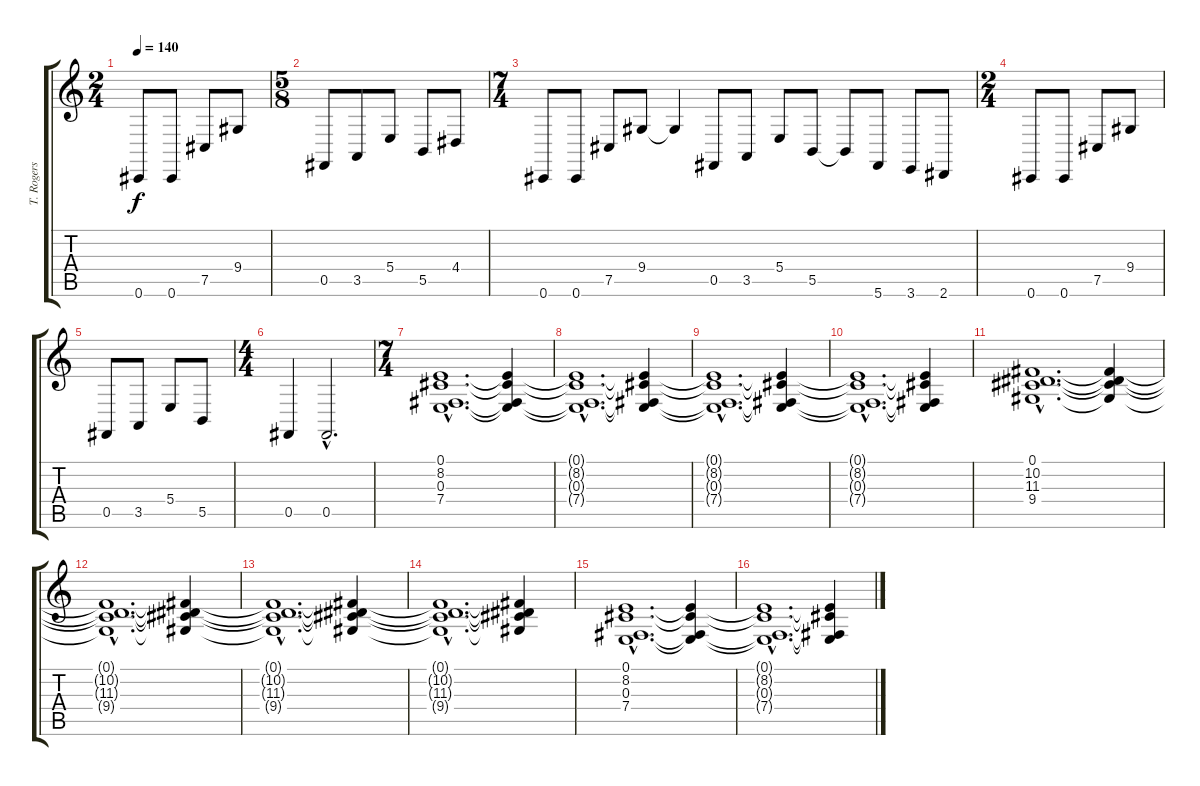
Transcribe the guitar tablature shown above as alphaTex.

\track ("T. Rogers Keys" "T. Rogers ") {instrument lead2sawtooth}
\staff {score tabs}
\tuning (Db4 Ab3 E3 B2 Gb2 Db2) {hide}
\ts (2 4)
\tempo 140
\clef g2
\ks c
0.6.8{dy f} 0.6.8 7.5.8 9.4.8 |
\ts (5 8)
0.5.8 3.5.8 5.4.8 5.5.8 4.4.8 |
\ts (7 4)
0.6.8 0.6.8 7.5.8 9.4.8 9.4{t}.4 0.5.8 3.5.8 5.4.8 5.5.8 5.5{t}.8 5.6.8 3.6.8 2.6.8 |
\ts (2 4)
0.6.8 0.6.8 7.5.8 9.4.8 |
0.5.8 3.5.8 5.4.8 5.5.8 |
\ts (4 4)
0.5.4 0.5{hac}.2{d} |
\ts (7 4)
(0.1{hac} 8.2{hac} 0.3{hac} 7.4{hac}).1{d instrument synthstrings2} (0.1{t} 8.2{t} 0.3{t} 7.4{t}).4 |
(0.1{hac t} 8.2{hac t} 0.3{hac t} 7.4{hac t}).1{d} (0.1{t} 8.2{t} 0.3{t} 7.4{t}).4 |
(0.1{hac t} 8.2{hac t} 0.3{hac t} 7.4{hac t}).1{d} (0.1{t} 8.2{t} 0.3{t} 7.4{t}).4 |
(0.1{hac t} 8.2{hac t} 0.3{hac t} 7.4{hac t}).1{d} (0.1{t} 8.2{t} 0.3{t} 7.4{t}).4 |
(0.1{hac} 10.2{hac} 11.3{hac} 9.4{hac}).1{d} (0.1{t} 10.2{t} 11.3{t} 9.4{t}).4 |
(0.1{hac t} 10.2{hac t} 11.3{hac t} 9.4{hac t}).1{d} (0.1{t} 10.2{t} 11.3{t} 9.4{t}).4 |
(0.1{hac t} 10.2{hac t} 11.3{hac t} 9.4{hac t}).1{d} (0.1{t} 10.2{t} 11.3{t} 9.4{t}).4 |
(0.1{hac t} 10.2{hac t} 11.3{hac t} 9.4{hac t}).1{d} (0.1{t} 10.2{t} 11.3{t} 9.4{t}).4 |
(0.1{hac} 8.2{hac} 0.3{hac} 7.4{hac}).1{d} (0.1{t} 8.2{t} 0.3{t} 7.4{t}).4 |
(0.1{hac t} 8.2{hac t} 0.3{hac t} 7.4{hac t}).1{d} (0.1{t} 8.2{t} 0.3{t} 7.4{t}).4
